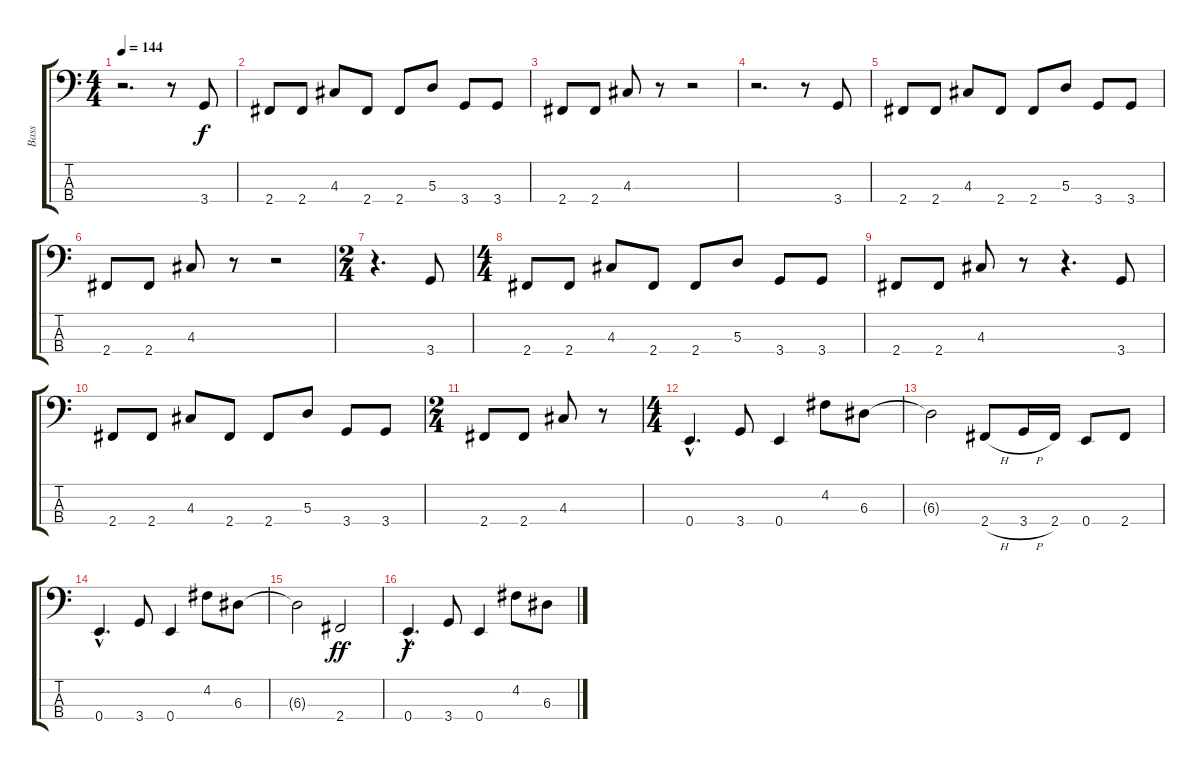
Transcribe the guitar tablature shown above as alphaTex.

\track ("Bass" "Bass") {instrument electricbasspick}
\staff {score tabs}
\tuning (G2 D2 A1 E1) {hide}
\ts (4 4)
\tempo 144
\clef f4
\ks c
r.2{d dy f instrument electricbasspick} r.8 3.4.8 |
2.4.8 2.4.8 4.3.8 2.4.8 2.4.8 5.3.8 3.4.8 3.4.8 |
2.4.8 2.4.8 4.3.8 r.8 r.2 |
r.2{d} r.8 3.4.8 |
2.4.8 2.4.8 4.3.8 2.4.8 2.4.8 5.3.8 3.4.8 3.4.8 |
2.4.8 2.4.8 4.3.8 r.8 r.2 |
\ts (2 4)
r.4{d} 3.4.8 |
\ts (4 4)
2.4.8 2.4.8 4.3.8 2.4.8 2.4.8 5.3.8 3.4.8 3.4.8 |
2.4.8 2.4.8 4.3.8 r.8 r.4{d} 3.4.8 |
2.4.8 2.4.8 4.3.8 2.4.8 2.4.8 5.3.8 3.4.8 3.4.8 |
\ts (2 4)
2.4.8 2.4.8 4.3.8 r.8 |
\ts (4 4)
0.4{hac}.4{d} 3.4.8 0.4.4 4.2.8 6.3.8 |
6.3{t}.2 2.4{h}.8 3.4{h}.16 2.4.16 0.4.8 2.4.8 |
0.4{hac}.4{d} 3.4.8 0.4.4 4.2.8 6.3.8 |
6.3{t}.2 2.4.2{dy ff} |
0.4{hac}.4{d dy f} 3.4.8 0.4.4 4.2.8 6.3.8
